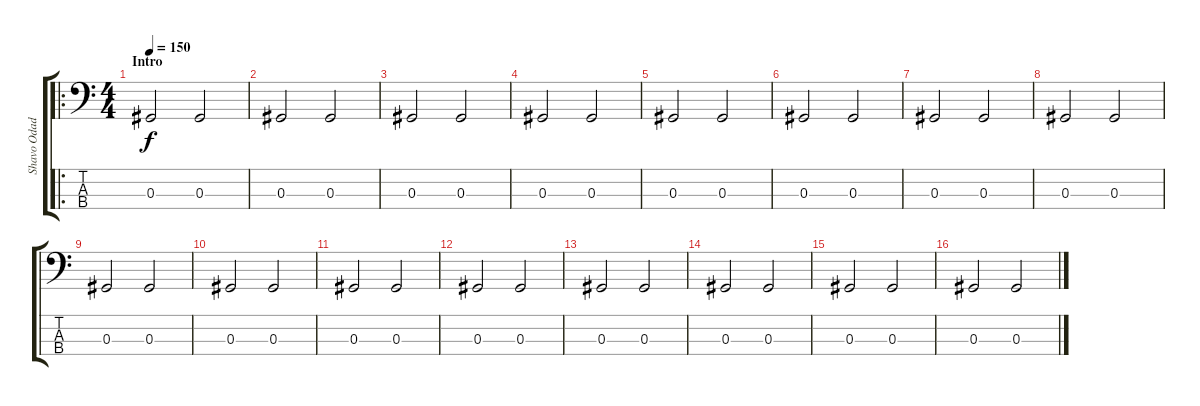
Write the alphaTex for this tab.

\track ("Shavo Odadjian" "Shavo Odad") {instrument electricbassfinger}
\staff {score tabs}
\tuning (Gb2 Db2 Ab1 Db1) {hide}
\ro
\ts (4 4)
\section ("" "Intro")
\tempo 150
\clef f4
\ks c
0.3.2{dy f instrument electricbassfinger} 0.3.2 |
0.3.2 0.3.2 |
0.3.2 0.3.2 |
0.3.2 0.3.2 |
0.3.2 0.3.2 |
0.3.2 0.3.2 |
0.3.2 0.3.2 |
0.3.2 0.3.2 |
0.3.2 0.3.2 |
0.3.2 0.3.2 |
0.3.2 0.3.2 |
0.3.2 0.3.2 |
0.3.2 0.3.2 |
0.3.2 0.3.2 |
0.3.2 0.3.2 |
0.3.2 0.3.2
